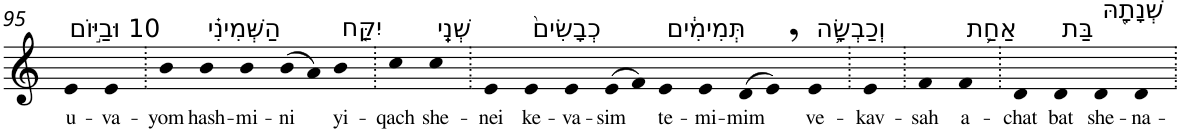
**kern	**text
*part1	*part1
*staff1	*staff1
*I"Piano	*
*I'Pno	*
!!LO:PB:g=z
*clefG2	*
*k[]	*
=95	=95
!LO:TX:a:t=10 וּבַיּ֣וֹם	!
!	!LO:LY:b
4e	u-
!	!LO:LY:b
4e	-va-
=96.	=96.
!	!LO:LY:b
4b	-yom
!LO:TX:a:t=הַשְּׁמִינִ֗י	!
!	!LO:LY:b
4b	hash-
!	!LO:LY:b
4b	-mi-
!	!LO:LY:b
(>8b	-ni
8a)	.
!LO:TX:a:t=יִקַּ֤ח	!
!	!LO:LY:b
4b	yi-
=97.	=97.
!	!LO:LY:b
4cc	-qach
!LO:TX:a:t=שְׁנֵֽי	!
!	!LO:LY:b
4cc	she-
=98.	=98.
!	!LO:LY:b
4e	-nei
!LO:TX:a:t=כְבָשִׂים֙	!
!	!LO:LY:b
4e	ke-
!	!LO:LY:b
4e	-va-
!	!LO:LY:b
(>8e	-sim
8f)	.
!LO:TX:a:t=תְּמִימִ֔ים	!
!	!LO:LY:b
4e	te-
!	!LO:LY:b
4e	-mi-
!	!LO:LY:b
(>8d	-mim
8e,)	.
!LO:TX:a:t=וְכַבְשָׂ֥ה	!
!	!LO:LY:b
4e	ve-
=99.	=99.
!	!LO:LY:b
4e	-kav-
=100.	=100.
!	!LO:LY:b
4f	-sah
!LO:TX:a:t=אַחַ֛ת	!
!	!LO:LY:b
4f	a-
=101.	=101.
!	!LO:LY:b
4d	-chat
!LO:TX:a:t=בַּת	!
!	!LO:LY:b
4d	bat
!LO:TX:a:t=שְׁנָתָ֖הּ	!
!	!LO:LY:b
4d	she-
!	!LO:LY:b
4d	-na-
=.	=.
*-	*-
